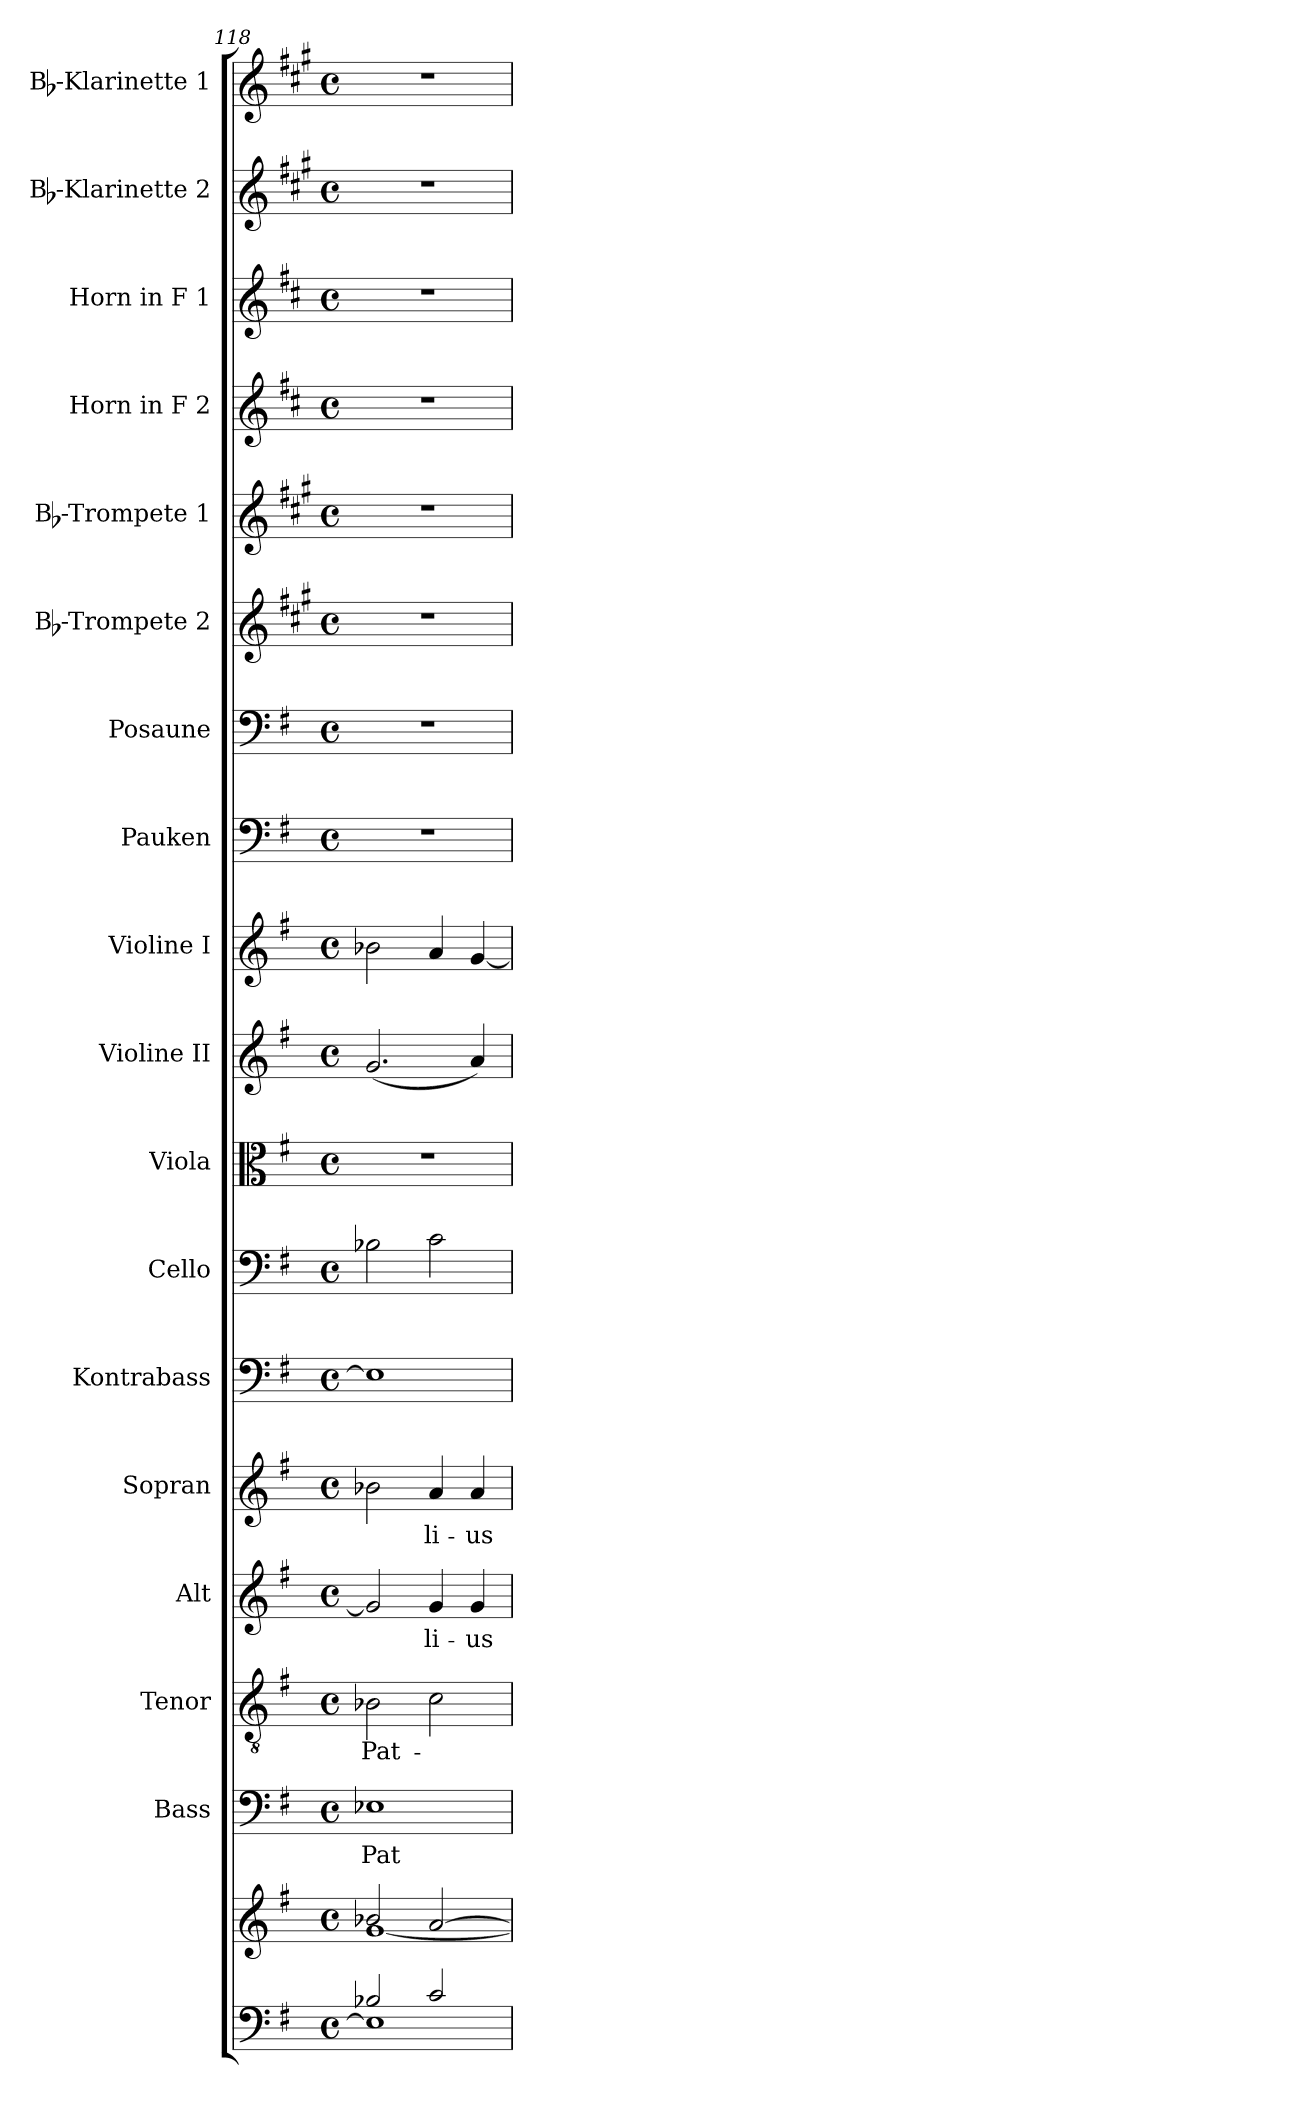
**kern	**kern	**kern	**text	**kern	**text	**kern	**text	**kern	**text	**kern	**kern	**kern	**kern	**kern	**kern	**kern	**kern	**kern	**kern	**kern	**kern	**kern
*part18	*part18	*part17	*part17	*part16	*part16	*part15	*part15	*part14	*part14	*part13	*part12	*part11	*part10	*part9	*part8	*part7	*part6	*part5	*part4	*part3	*part2	*part1
*staff19	*staff18	*staff17	*staff17	*staff16	*staff16	*staff15	*staff15	*staff14	*staff14	*staff13	*staff12	*staff11	*staff10	*staff9	*staff8	*staff7	*staff6	*staff5	*staff4	*staff3	*staff2	*staff1
*	*	*I"Bass	*	*I"Tenor	*	*I"Alt	*	*I"Sopran	*	*I"Kontrabass	*I"Cello	*I"Viola	*I"Violine II	*I"Violine I	*I"Pauken	*I"Posaune	*I"Bb-Trompete 2	*I"Bb-Trompete 1	*I"Horn in F 2	*I"Horn in F 1	*I"Bb-Klarinette 2	*I"Bb-Klarinette 1
*	*	*I'B.	*	*I'T.	*	*I'A.	*	*I'S.	*	*I'Kb.	*	*I'Vla.	*I'Vl. II	*I'Vl. I	*I'Pk.	*I'Pos.	*I'Bb Trp. 2	*I'Bb Trp. 1	*	*	*I'Bb Kl. 2	*I'Bb Kl. 1
*clefF4	*clefG2	*clefF4	*	*clefGv2	*	*clefG2	*	*clefG2	*	*clefF4	*clefF4	*clefC3	*clefG2	*clefG2	*clefF4	*clefF4	*clefG2	*clefG2	*clefG2	*clefG2	*clefG2	*clefG2
*	*	*	*	*	*	*	*	*	*	*ITrd7c12	*	*	*	*	*	*	*ITrd1c2	*ITrd1c2	*ITrd4c7	*ITrd4c7	*ITrd1c2	*ITrd1c2
*k[f#]	*k[f#]	*k[f#]	*	*k[f#]	*	*k[f#]	*	*k[f#]	*	*k[f#]	*k[f#]	*k[f#]	*k[f#]	*k[f#]	*k[f#]	*k[f#]	*k[f#]	*k[f#]	*k[f#]	*k[f#]	*k[f#]	*k[f#]
*G:	*G:	*G:	*	*G:	*	*G:	*	*G:	*	*G:	*G:	*G:	*G:	*G:	*G:	*G:	*G:	*G:	*G:	*G:	*G:	*G:
*M4/4	*M4/4	*M4/4	*	*M4/4	*	*M4/4	*	*M4/4	*	*M4/4	*M4/4	*M4/4	*M4/4	*M4/4	*M4/4	*M4/4	*M4/4	*M4/4	*M4/4	*M4/4	*M4/4	*M4/4
*met(c)	*met(c)	*met(c)	*	*met(c)	*	*met(c)	*	*met(c)	*	*met(c)	*met(c)	*met(c)	*met(c)	*met(c)	*met(c)	*met(c)	*met(c)	*met(c)	*met(c)	*met(c)	*met(c)	*met(c)
=118	=118	=118	=118	=118	=118	=118	=118	=118	=118	=118	=118	=118	=118	=118	=118	=118	=118	=118	=118	=118	=118	=118
*^	*^	*	*	*	*	*	*	*	*	*	*	*	*	*	*	*	*	*	*	*	*	*
!	!	!	!	!	!LO:LY:b	!	!LO:LY:b	!	!	!	!	!	!	!	!	!	!	!	!	!	!	!	!	!
2B-X/	1E-]	2b-X/	[<1g	1E-X	Pat-	2B-X\	Pat-	2g/]	.	2b-X\	.	1EE-]	2B-X\	1r	(<2.g/	2b-X\	1r	1r	1r	1r	1r	1r	1r	1r
!	!	!	!	!	!	!	!	!	!LO:LY:b	!	!LO:LY:b	!	!	!	!	!	!	!	!	!	!	!	!	!
2c/	.	[>2a/	.	.	.	2c\	.	4g/	-li-	4a/	-li-	.	2c\	.	.	4a/	.	.	.	.	.	.	.	.
!	!	!	!	!	!	!	!	!	!LO:LY:b	!	!LO:LY:b	!	!	!	!	!	!	!	!	!	!	!	!	!
.	.	.	.	.	.	.	.	4g/	-us	4a/	-us	.	.	.	4a/)	[4g/	.	.	.	.	.	.	.	.
*v	*v	*	*	*	*	*	*	*	*	*	*	*	*	*	*	*	*	*	*	*	*	*	*	*
*	*v	*v	*	*	*	*	*	*	*	*	*	*	*	*	*	*	*	*	*	*	*	*	*
=	=	=	=	=	=	=	=	=	=	=	=	=	=	=	=	=	=	=	=	=	=	=
*-	*-	*-	*-	*-	*-	*-	*-	*-	*-	*-	*-	*-	*-	*-	*-	*-	*-	*-	*-	*-	*-	*-
